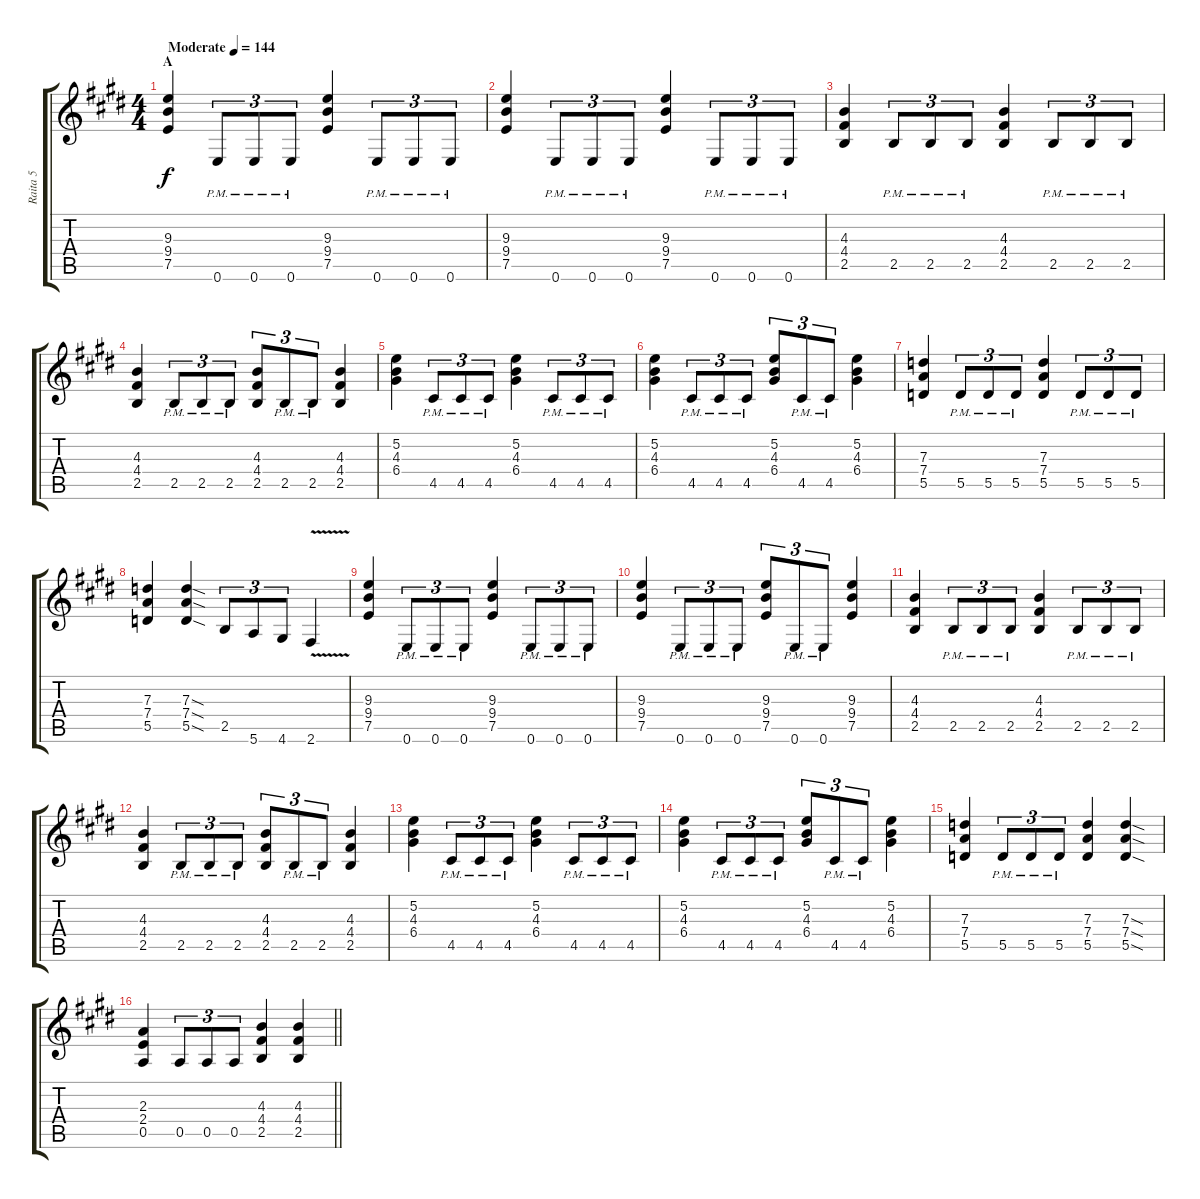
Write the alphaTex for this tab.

\track ("Raita 5" "Raita 5") {instrument distortionguitar}
\staff {score tabs}
\tuning (E4 B3 G3 D3 A2 E2) {hide}
\ts (4 4)
\section ("" "A")
\tempo (144 "Moderate")
\clef g2
\ks e
(9.3 9.4 7.5).4{dy f instrument distortionguitar} 0.6{pm}.8{tu (3 2)} 0.6{pm}.8{tu (3 2)} 0.6{pm}.8{tu (3 2)} (9.3 9.4 7.5).4 0.6{pm}.8{tu (3 2)} 0.6{pm}.8{tu (3 2)} 0.6{pm}.8{tu (3 2)} |
(9.3 9.4 7.5).4 0.6{pm}.8{tu (3 2)} 0.6{pm}.8{tu (3 2)} 0.6{pm}.8{tu (3 2)} (9.3 9.4 7.5).4 0.6{pm}.8{tu (3 2)} 0.6{pm}.8{tu (3 2)} 0.6{pm}.8{tu (3 2)} |
(4.3 4.4 2.5).4 2.5{pm}.8{tu (3 2)} 2.5{pm}.8{tu (3 2)} 2.5{pm}.8{tu (3 2)} (4.3 4.4 2.5).4 2.5{pm}.8{tu (3 2)} 2.5{pm}.8{tu (3 2)} 2.5{pm}.8{tu (3 2)} |
(4.3 4.4 2.5).4 2.5{pm}.8{tu (3 2)} 2.5{pm}.8{tu (3 2)} 2.5{pm}.8{tu (3 2)} (4.3 4.4 2.5).8{tu (3 2)} 2.5{pm}.8{tu (3 2)} 2.5{pm}.8{tu (3 2)} (4.3 4.4 2.5).4 |
(5.2 4.3 6.4).4 4.5{pm}.8{tu (3 2)} 4.5{pm}.8{tu (3 2)} 4.5{pm}.8{tu (3 2)} (5.2 4.3 6.4).4 4.5{pm}.8{tu (3 2)} 4.5{pm}.8{tu (3 2)} 4.5{pm}.8{tu (3 2)} |
(5.2 4.3 6.4).4 4.5{pm}.8{tu (3 2)} 4.5{pm}.8{tu (3 2)} 4.5{pm}.8{tu (3 2)} (5.2 4.3 6.4).8{tu (3 2)} 4.5{pm}.8{tu (3 2)} 4.5{pm}.8{tu (3 2)} (5.2 4.3 6.4).4 |
(7.3 7.4 5.5).4 5.5{pm}.8{tu (3 2)} 5.5{pm}.8{tu (3 2)} 5.5{pm}.8{tu (3 2)} (7.3 7.4 5.5).4 5.5{pm}.8{tu (3 2)} 5.5{pm}.8{tu (3 2)} 5.5{pm}.8{tu (3 2)} |
(7.3 7.4 5.5).4 (7.3{sod} 7.4{sod} 5.5{sod}).4 2.5.8{tu (3 2)} 5.6.8{tu (3 2)} 4.6.8{tu (3 2)} 2.6{v}.4 |
(9.3 9.4 7.5).4 0.6{pm}.8{tu (3 2)} 0.6{pm}.8{tu (3 2)} 0.6{pm}.8{tu (3 2)} (9.3 9.4 7.5).4 0.6{pm}.8{tu (3 2)} 0.6{pm}.8{tu (3 2)} 0.6{pm}.8{tu (3 2)} |
(9.3 9.4 7.5).4 0.6{pm}.8{tu (3 2)} 0.6{pm}.8{tu (3 2)} 0.6{pm}.8{tu (3 2)} (9.3 9.4 7.5).8{tu (3 2)} 0.6{pm}.8{tu (3 2)} 0.6{pm}.8{tu (3 2)} (9.3 9.4 7.5).4 |
(4.3 4.4 2.5).4 2.5{pm}.8{tu (3 2)} 2.5{pm}.8{tu (3 2)} 2.5{pm}.8{tu (3 2)} (4.3 4.4 2.5).4 2.5{pm}.8{tu (3 2)} 2.5{pm}.8{tu (3 2)} 2.5{pm}.8{tu (3 2)} |
(4.3 4.4 2.5).4 2.5{pm}.8{tu (3 2)} 2.5{pm}.8{tu (3 2)} 2.5{pm}.8{tu (3 2)} (4.3 4.4 2.5).8{tu (3 2)} 2.5{pm}.8{tu (3 2)} 2.5{pm}.8{tu (3 2)} (4.3 4.4 2.5).4 |
(5.2 4.3 6.4).4 4.5{pm}.8{tu (3 2)} 4.5{pm}.8{tu (3 2)} 4.5{pm}.8{tu (3 2)} (5.2 4.3 6.4).4 4.5{pm}.8{tu (3 2)} 4.5{pm}.8{tu (3 2)} 4.5{pm}.8{tu (3 2)} |
(5.2 4.3 6.4).4 4.5{pm}.8{tu (3 2)} 4.5{pm}.8{tu (3 2)} 4.5{pm}.8{tu (3 2)} (5.2 4.3 6.4).8{tu (3 2)} 4.5{pm}.8{tu (3 2)} 4.5{pm}.8{tu (3 2)} (5.2 4.3 6.4).4 |
(7.3 7.4 5.5).4 5.5{pm}.8{tu (3 2)} 5.5{pm}.8{tu (3 2)} 5.5{pm}.8{tu (3 2)} (7.3 7.4 5.5).4 (7.3{sod} 7.4{sod} 5.5{sod}).4 |
\barLineRight lightlight
(2.3 2.4 0.5).4 0.5.8{tu (3 2)} 0.5.8{tu (3 2)} 0.5.8{tu (3 2)} (4.3 4.4 2.5).4 (4.3 4.4 2.5).4
